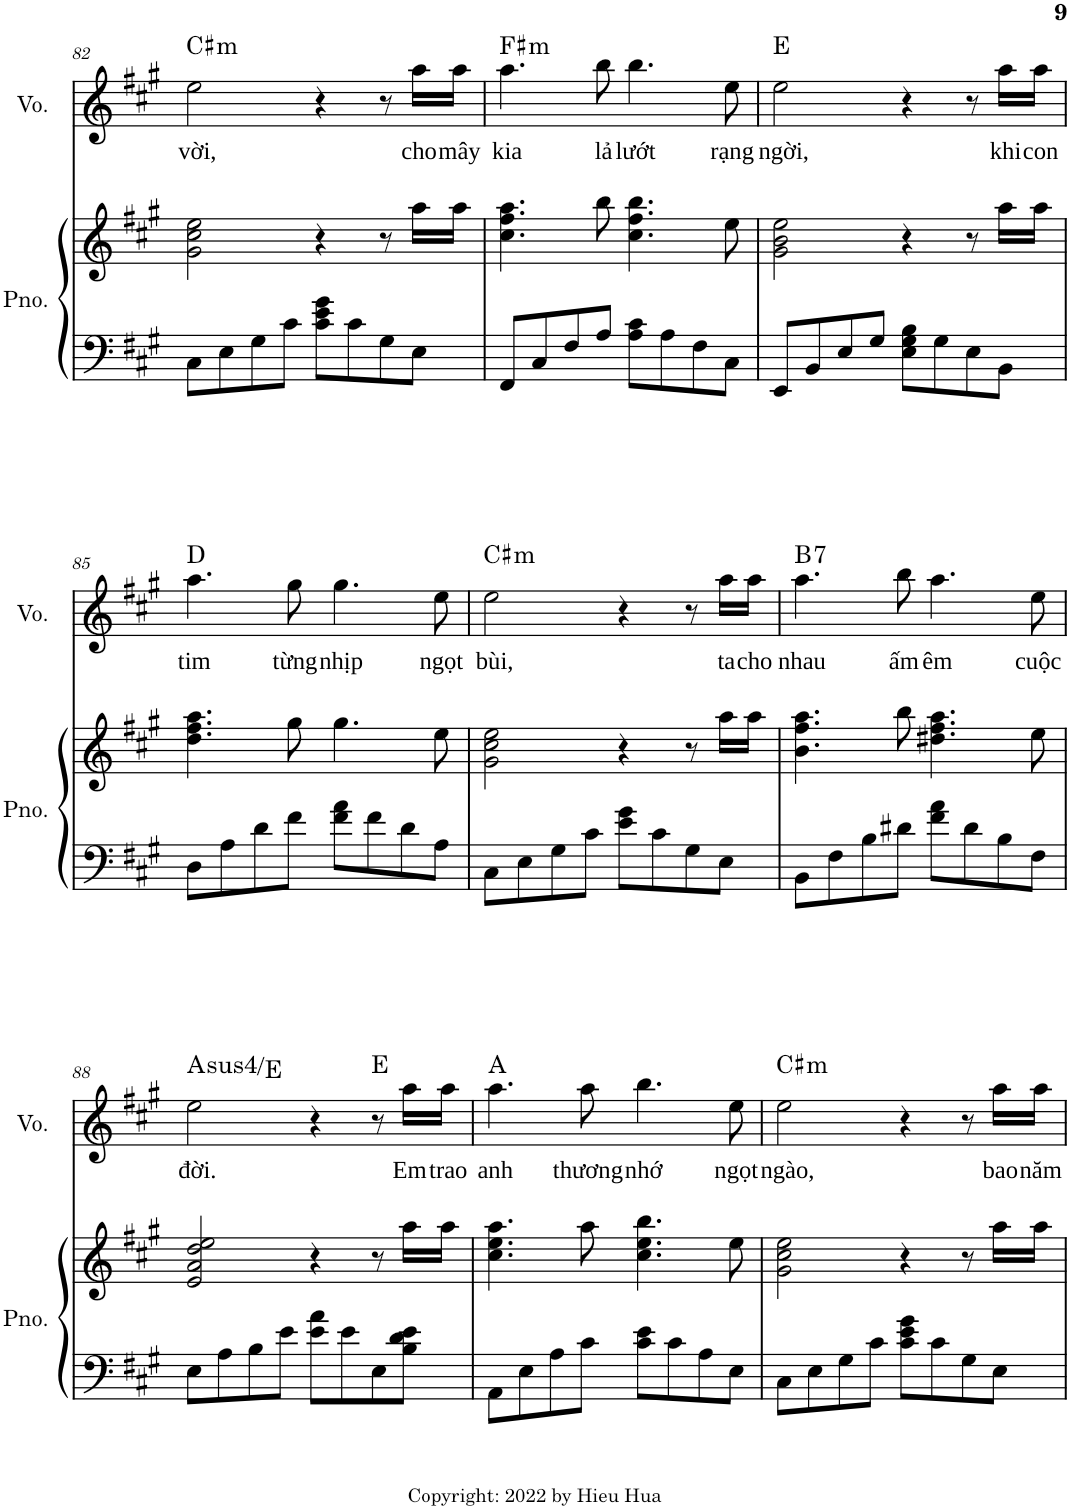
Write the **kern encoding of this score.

**kern	**kern	**kern	**text	**harte
*part2	*part2	*part1	*part1	*part1
*staff3	*staff2	*staff1	*staff1	*
*I"Piano	*	*I"Voice	*	*
*I'Pno.	*	*I'Vo.	*	*
!!LO:PB:g=z
*clefF4	*clefG2	*clefG2	*	*
*k[f#c#g#]	*k[f#c#g#]	*k[f#c#g#]	*	*
*M4/4	*M4/4	*M4/4	*	*
=82	=82	=82	=82	=82
!	!	!	!LO:LY:b	!LO:H:kt=m
8C#\L	2g#\ 2cc#\ 2ee\	2ee\	vời,	C#:min
8E\	.	.	.	.
8G#\	.	.	.	.
8c#\J	.	.	.	.
8c#\ 8e\ 8g#\L	4r	4r	.	.
8c#\	.	.	.	.
8G#\	8r	8r	.	.
!	!	!	!LO:LY:b	!
8E\J	16aa\LL	16aa\LL	cho	.
!	!	!	!LO:LY:b	!
.	16aa\JJ	16aa\JJ	mây	.
=83	=83	=83	=83	=83
!	!	!	!LO:LY:b	!LO:H:kt=m
8FF#/L	4.cc#\ 4.ff#\ 4.aa\	4.aa\	kia	F#:min
8C#/	.	.	.	.
8F#/	.	.	.	.
!	!	!	!LO:LY:b	!
8A/J	8bb\	8bb\	lả	.
!	!	!	!LO:LY:b	!
8A\ 8c#\L	4.cc#\ 4.ff#\ 4.bb\	4.bb\	lướt	.
8A\	.	.	.	.
8F#\	.	.	.	.
!	!	!	!LO:LY:b	!
8C#\J	8ee\	8ee\	rạng	.
=84	=84	=84	=84	=84
!	!	!	!LO:LY:b	!
8EE/L	2g#\ 2b\ 2ee\	2ee\	ngời,	E:maj
8BB/	.	.	.	.
8E/	.	.	.	.
8G#/J	.	.	.	.
8E\ 8G#\ 8B\L	4r	4r	.	.
8G#\	.	.	.	.
8E\	8r	8r	.	.
!	!	!	!LO:LY:b	!
8BB\J	16aa\LL	16aa\LL	khi	.
!	!	!	!LO:LY:b	!
.	16aa\JJ	16aa\JJ	con	.
!!LO:LB:g=z
=85	=85	=85	=85	=85
!	!	!	!LO:LY:b	!
8D\L	4.dd\ 4.ff#\ 4.aa\	4.aa\	tim	D:maj
8A\	.	.	.	.
8d\	.	.	.	.
!	!	!	!LO:LY:b	!
8f#\J	8gg#\	8gg#\	từng	.
!	!	!	!LO:LY:b	!
8f#\ 8a\L	4.gg#\	4.gg#\	nhịp	.
8f#\	.	.	.	.
8d\	.	.	.	.
!	!	!	!LO:LY:b	!
8A\J	8ee\	8ee\	ngọt	.
=86	=86	=86	=86	=86
!	!	!	!LO:LY:b	!LO:H:kt=m
8C#\L	2g#\ 2cc#\ 2ee\	2ee\	bùi,	C#:min
8E\	.	.	.	.
8G#\	.	.	.	.
8c#\J	.	.	.	.
8e\ 8g#\L	4r	4r	.	.
8c#\	.	.	.	.
8G#\	8r	8r	.	.
!	!	!	!LO:LY:b	!
8E\J	16aa\LL	16aa\LL	ta	.
!	!	!	!LO:LY:b	!
.	16aa\JJ	16aa\JJ	cho	.
=87	=87	=87	=87	=87
!	!	!	!LO:LY:b	!LO:H:kt=7
8BB\L	4.b\ 4.ff#\ 4.aa\	4.aa\	nhau	B:7
8F#\	.	.	.	.
8B\	.	.	.	.
!	!	!	!LO:LY:b	!
8d#X\J	8bb\	8bb\	ấm	.
!	!	!	!LO:LY:b	!
8f#\ 8a\L	4.dd#X\ 4.ff#\ 4.aa\	4.aa\	êm	.
8d#\	.	.	.	.
8B\	.	.	.	.
!	!	!	!LO:LY:b	!
8F#\J	8ee\	8ee\	cuộc	.
!!LO:LB:g=z
=88	=88	=88	=88	=88
!	!	!	!LO:LY:b	!LO:H:kt=4
8E\L	2e/ 2a/ 2dd/ 2ee/	2ee\	đời.	A:sus4/5
8A\	.	.	.	.
8B\	.	.	.	.
8e\J	.	.	.	.
8e\ 8a\L	4r	4r	.	.
8e\	.	.	.	.
8E\	8r	8r	.	E:maj
!	!	!	!LO:LY:b	!
8B\ 8d\ 8e\J	16aa\LL	16aa\LL	Em	.
!	!	!	!LO:LY:b	!
.	16aa\JJ	16aa\JJ	trao	.
=89	=89	=89	=89	=89
!	!	!	!LO:LY:b	!
8AA\L	4.cc#\ 4.ee\ 4.aa\	4.aa\	anh	A:maj
8E\	.	.	.	.
8A\	.	.	.	.
!	!	!	!LO:LY:b	!
8c#\J	8aa\	8aa\	thương	.
!	!	!	!LO:LY:b	!
8c#\ 8e\L	4.cc#\ 4.ee\ 4.bb\	4.bb\	nhớ	.
8c#\	.	.	.	.
8A\	.	.	.	.
!	!	!	!LO:LY:b	!
8E\J	8ee\	8ee\	ngọt	.
=90	=90	=90	=90	=90
!	!	!	!LO:LY:b	!LO:H:kt=m
8C#\L	2g#\ 2cc#\ 2ee\	2ee\	ngào,	C#:min
8E\	.	.	.	.
8G#\	.	.	.	.
8c#\J	.	.	.	.
8c#\ 8e\ 8g#\L	4r	4r	.	.
8c#\	.	.	.	.
8G#\	8r	8r	.	.
!	!	!	!LO:LY:b	!
8E\J	16aa\LL	16aa\LL	bao	.
!	!	!	!LO:LY:b	!
.	16aa\JJ	16aa\JJ	năm	.
=	=	=	=	=
*-	*-	*-	*-	*-
